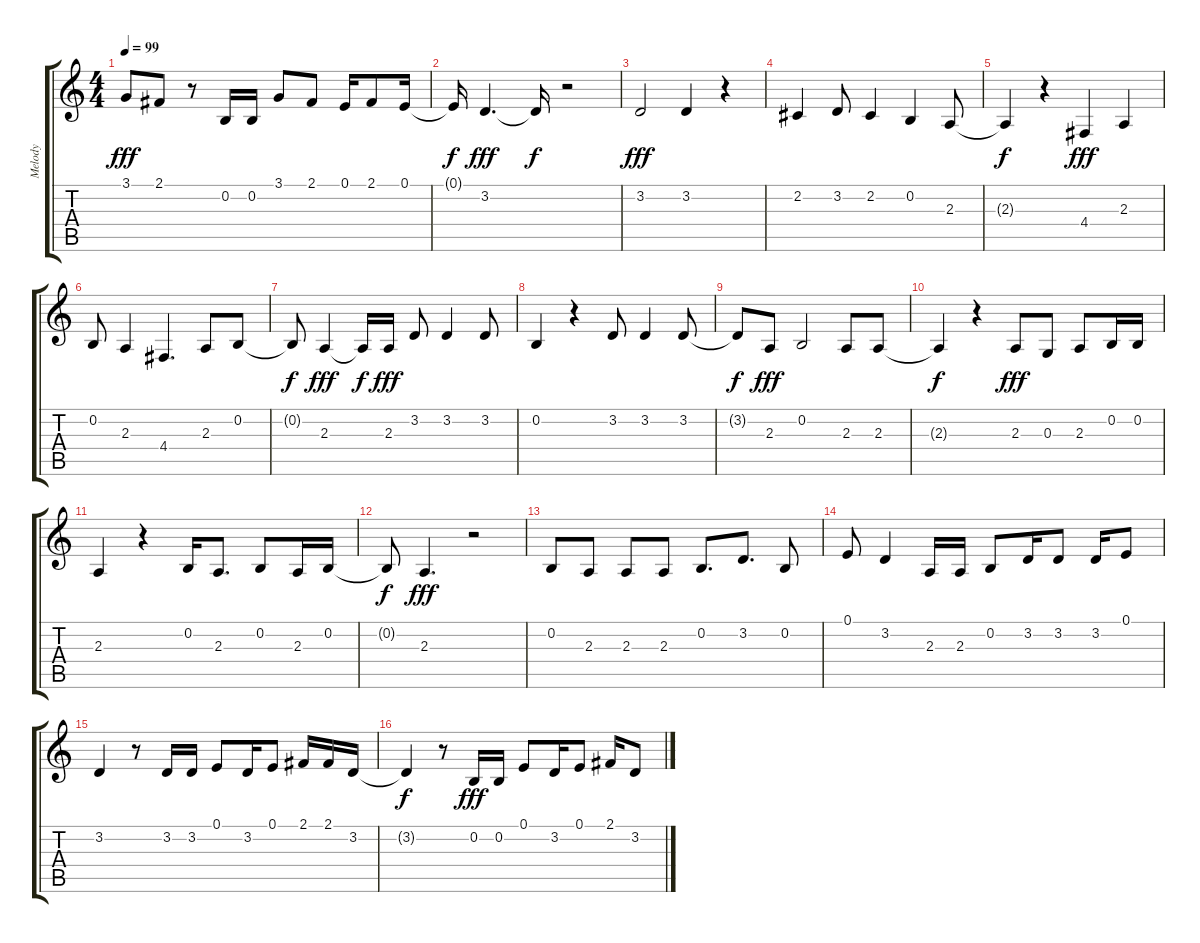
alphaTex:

\track ("Melody" "Melody") {instrument lead3calliope}
\staff {score tabs}
\tuning (E4 B3 G3 D3 A2 E2) {hide}
\ts (4 4)
\tempo 99
\clef g2
\ks c
3.1.8{dy fff} 2.1.8 r.8 0.2.16 0.2.16 3.1.8 2.1.8 0.1.16 2.1.8 0.1.16 |
0.1{t}.16{dy f} 3.2.4{d dy fff} 3.2{t}.16{dy f} r.2 |
3.2.2{dy fff} 3.2.4 r.4 |
2.2.4 3.2.8 2.2.4 0.2.4 2.3.8 |
2.3{t}.4{dy f} r.4 4.4.4{dy fff} 2.3.4 |
0.2.8 2.3.4 4.4.4{d} 2.3.8 0.2.8 |
0.2{t}.8{dy f} 2.3.4{dy fff} 2.3{t}.16{dy f} 2.3.16{dy fff} 3.2.8 3.2.4 3.2.8 |
0.2.4 r.4 3.2.8 3.2.4 3.2.8 |
3.2{t}.8{dy f} 2.3.8{dy fff} 0.2.2 2.3.8 2.3.8 |
2.3{t}.4{dy f} r.4 2.3.8{dy fff} 0.3.8 2.3.8 0.2.16 0.2.16 |
2.3.4 r.4 0.2.16 2.3.8{d} 0.2.8 2.3.16 0.2.16 |
0.2{t}.8{dy f} 2.3.4{d dy fff} r.2 |
0.2.8 2.3.8 2.3.8 2.3.8 0.2.8{d} 3.2.8{d} 0.2.8 |
0.1.8 3.2.4 2.3.16 2.3.16 0.2.8 3.2.16 3.2.8 3.2.16 0.1.8 |
3.2.4 r.8 3.2.16 3.2.16 0.1.8 3.2.16 0.1.8 2.1.16 2.1.16 3.2.16 |
3.2{t}.4{dy f} r.8 0.2.16{dy fff} 0.2.16 0.1.8 3.2.16 0.1.8 2.1.16 3.2.8
